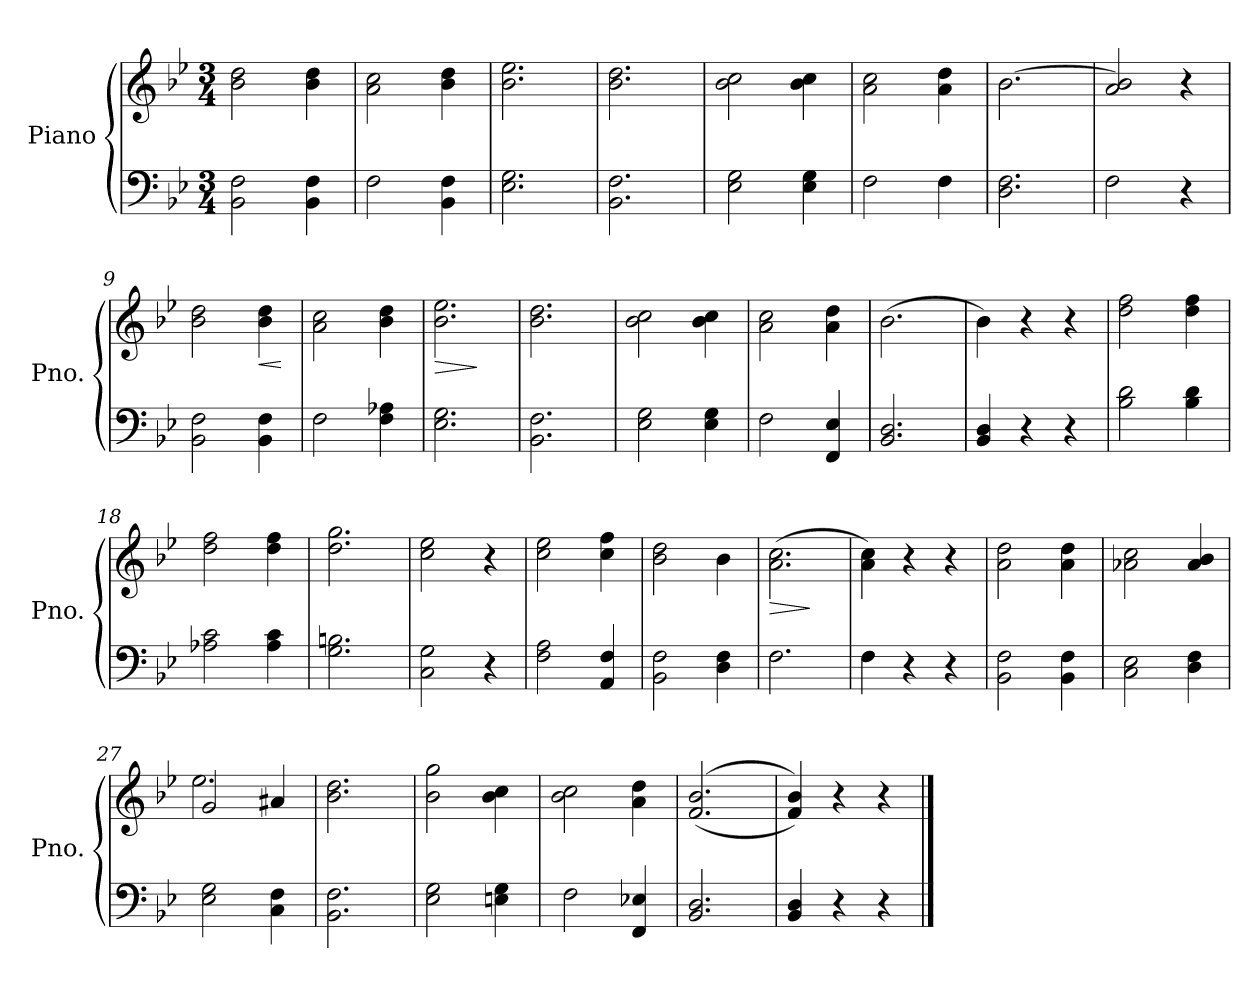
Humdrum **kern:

**kern	**kern	**dynam
*part1	*part1	*part1
*staff2	*staff1	*staff1/2
*I"Piano	*	*
*I'Pno.	*	*
*clefF4	*clefG2	*
*k[b-e-]	*k[b-e-]	*
*M3/4	*M3/4	*
*MM80	*MM80	*
=1	=1	=1
2BB-\ 2F\	2b-\ 2dd\	.
4BB-\ 4F\	4b-\ 4dd\	.
=2	=2	=2
2F\	2a\ 2cc\	.
4BB-\ 4F\	4b-\ 4dd\	.
=3	=3	=3
2.E-\ 2.G\	2.b-\ 2.ee-\	.
=4	=4	=4
2.BB-\ 2.F\	2.b-\ 2.dd\	.
=5	=5	=5
2E-\ 2G\	2b-\ 2cc\	.
4E-\ 4G\	4b-\ 4cc\	.
=6	=6	=6
2F\	2a\ 2cc\	.
4F\	4a\ 4dd\	.
=7	=7	=7
2.D\ 2.F\	[2.b-\	.
=8	=8	=8
2F\	2a/ 2b-/]	.
4r	4r	.
!!LO:LB:g=z
=9	=9	=9
2BB-\ 2F\	2b-\ 2dd\	.
!	!	!LO:HP:b
4BB-\ 4F\	4b-\ 4dd\	<
.	.	[
=10	=10	=10
2F\	2a\ 2cc\	.
4F\ 4A-X\	4b-\ 4dd\	.
=11	=11	=11
!	!	!LO:HP:b
2.E-\ 2.G\	2.b-\ 2.ee-\	>
.	.	]
=12	=12	=12
2.BB-\ 2.F\	2.b-\ 2.dd\	.
=13	=13	=13
2E-\ 2G\	2b-\ 2cc\	.
4E-\ 4G\	4b-\ 4cc\	.
=14	=14	=14
2F\	2a\ 2cc\	.
4FF/ 4E-/	4a\ 4dd\	.
=15	=15	=15
2.BB-/ 2.D/	(>2.b-\	.
=16	=16	=16
4BB-/ 4D/	4b-\)	.
4r	4r	.
4r	4r	.
!!LO:LB:g=z
=17	=17	=17
2B-\ 2d\	2dd\ 2ff\	.
4B-\ 4d\	4dd\ 4ff\	.
=18	=18	=18
2A-X\ 2c\	2dd\ 2ff\	.
4A-\ 4c\	4dd\ 4ff\	.
=19	=19	=19
2.G\ 2.Bn\	2.dd\ 2.gg\	.
=20	=20	=20
2C\ 2G\	2cc\ 2ee-\	.
4r	4r	.
=21	=21	=21
2F\ 2A\	2cc\ 2ee-\	.
4AA/ 4F/	4cc\ 4ff\	.
=22	=22	=22
2BB-\ 2F\	2b-\ 2dd\	.
4D\ 4F\	4b-\	.
=23	=23	=23
!	!	!LO:HP:b
2.F\	(>2.a\ 2.cc\	>
.	.	]
=24	=24	=24
4F\	4a\ 4cc\)	.
4r	4r	.
4r	4r	.
!!LO:LB:g=z
=25	=25	=25
2BB-\ 2F\	2a\ 2dd\	.
4BB-\ 4F\	4a\ 4dd\	.
=26	=26	=26
2C\ 2E-\	2a-X\ 2cc\	.
4D\ 4F\	4a-/ 4b-/	.
=27	=27	=27
*	*^	*
2E-\ 2G\	2g/	2.ee-\	.
4C\ 4F\	4a#X/	.	.
*	*v	*v	*
=28	=28	=28
2.BB-\ 2.F\	2.b-\ 2.dd\	.
=29	=29	=29
2E-\ 2G\	2b-\ 2gg\	.
4En\ 4G\	4b-\ 4cc\	.
=30	=30	=30
2F\	2b-\ 2cc\	.
4FF/ 4E-X/	4a\ 4dd\	.
=31	=31	=31
2.BB-/ 2.D/	(<(<2.f/ 2.b-/	.
=32	=32	=32
4BB-/ 4D/	4f/ 4b-/))	.
4r	4r	.
4r	4r	.
==	==	==
*-	*-	*-
